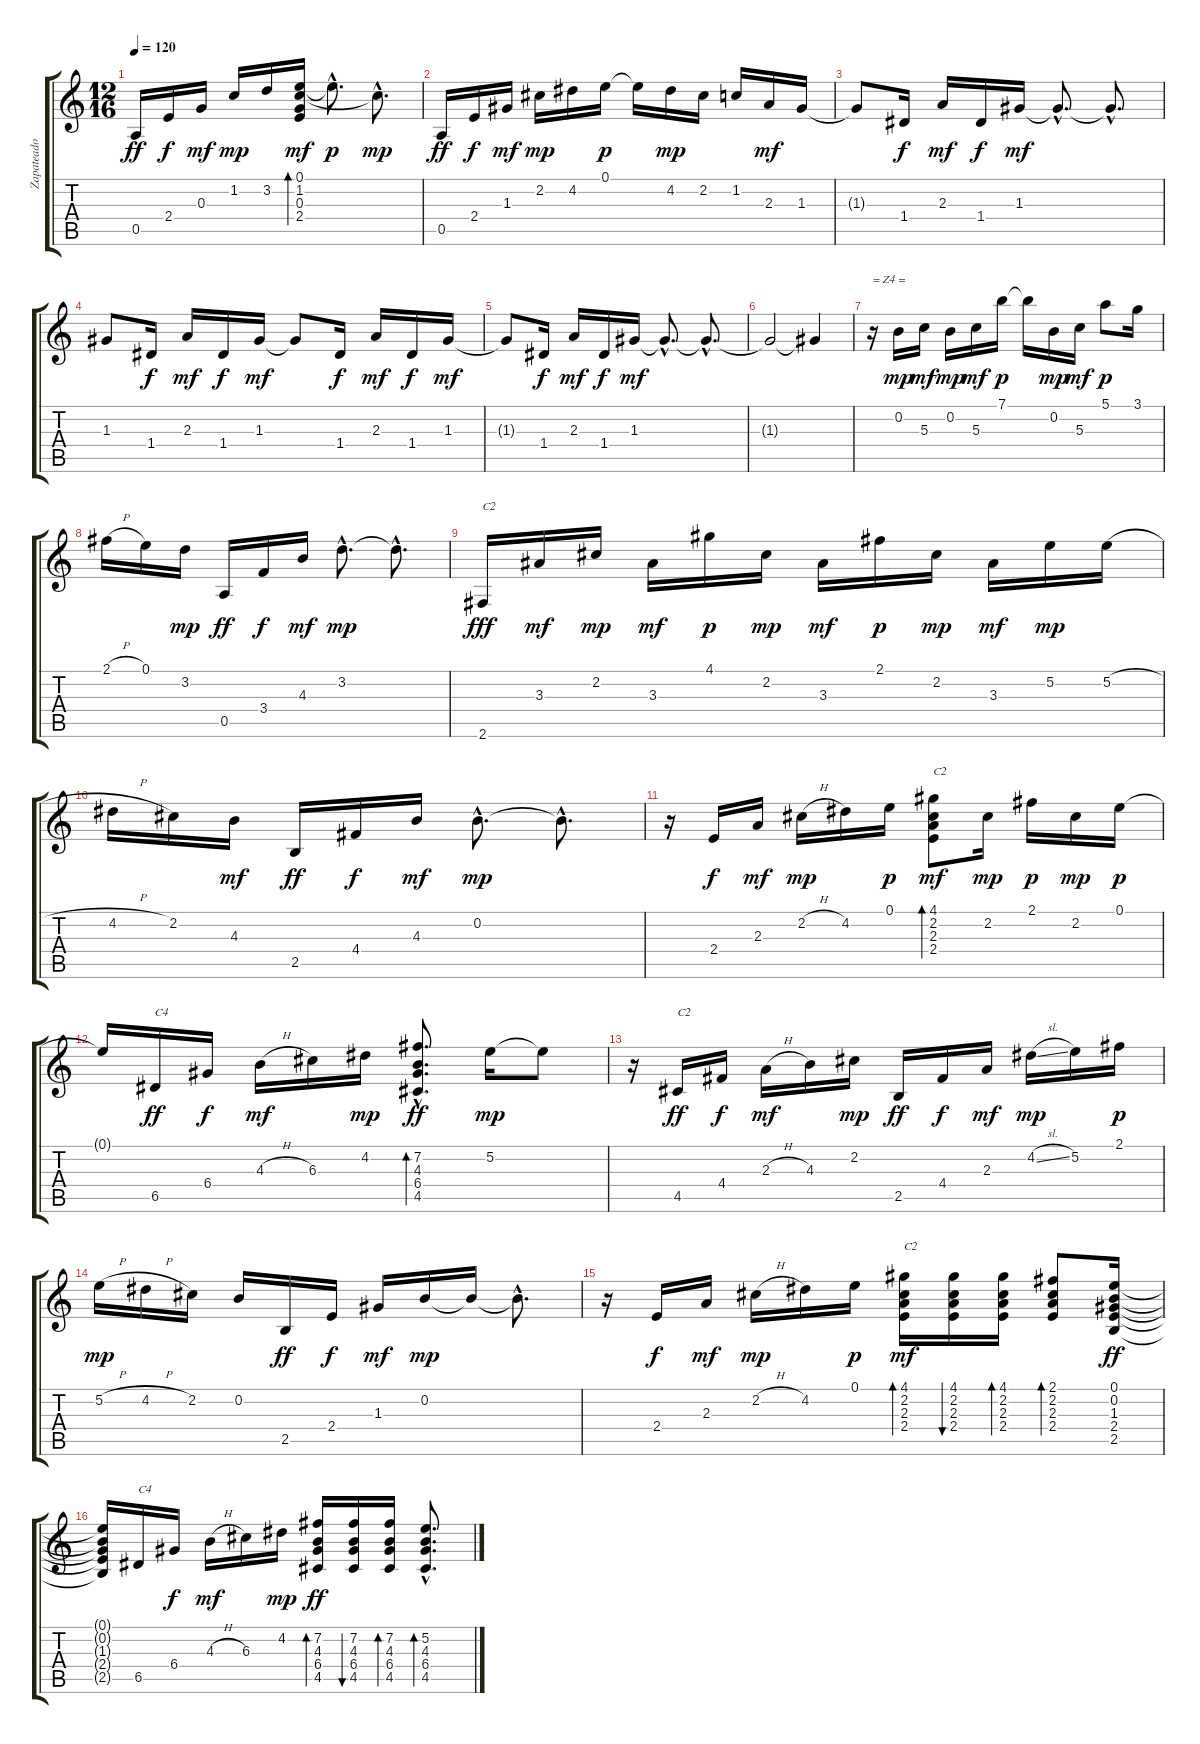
\track ("Zapateado" "Zapateado") {instrument acousticguitarnylon}
\staff {score tabs}
\tuning (E4 B3 G3 D3 A2 E2) {hide}
\ts (12 16)
\tempo 120
\clef g2
\ks c
0.5.16{dy ff} 2.4.16{dy f} 0.3.16{dy mf} 1.2.16{dy mp} 3.2.16 (0.1 1.2 0.3 2.4).16{bd 120 dy mf} 0.1{hac t}.8{d dy p} 1.2{hac t}.8{d dy mp} |
0.5.16{dy ff} 2.4.16{dy f} 1.3.16{dy mf} 2.2.16{dy mp} 4.2.16 0.1.16{dy p} 0.1{t}.16 4.2.16{dy mp} 2.2.16 1.2.16 2.3.16{dy mf} 1.3.16 |
1.3{t}.8 1.4.16{dy f} 2.3.16{dy mf} 1.4.16{dy f} 1.3.16{dy mf} 1.3{hac t}.8{d} 1.3{hac t}.8{d} |
1.3.8 1.4.16{dy f} 2.3.16{dy mf} 1.4.16{dy f} 1.3.16{dy mf} 1.3{t}.8 1.4.16{dy f} 2.3.16{dy mf} 1.4.16{dy f} 1.3.16{dy mf} |
1.3{t}.8 1.4.16{dy f} 2.3.16{dy mf} 1.4.16{dy f} 1.3.16{dy mf} 1.3{hac t}.8{d} 1.3{hac t}.8{d} |
1.3{t}.2 1.3{t}.4 |
r.16{txt "= Z4 ="} 0.2.16{dy mp} 5.3.16{dy mf} 0.2.16{dy mp} 5.3.16{dy mf} 7.1.16{dy p} 7.1{t}.16 0.2.16{dy mp} 5.3.16{dy mf} 5.1.8{dy p} 3.1.16 |
2.1{h}.16 0.1.16 3.2.16{dy mp} 0.5.16{dy ff} 3.4.16{dy f} 4.3.16{dy mf} 3.2{hac}.8{d dy mp} 3.2{hac t}.8{d} |
2.6.16{txt "C2" dy fff} 3.3.16{dy mf} 2.2.16{dy mp} 3.3.16{dy mf} 4.1.16{dy p} 2.2.16{dy mp} 3.3.16{dy mf} 2.1.16{dy p} 2.2.16{dy mp} 3.3.16{dy mf} 5.2.16{dy mp} 5.2{h}.16 |
4.2{h}.16 2.2.16 4.3.16{dy mf} 2.5.16{dy ff} 4.4.16{dy f} 4.3.16{dy mf} 0.2{hac}.8{d dy mp} 0.2{hac t}.8{d} |
r.16 2.4.16{dy f} 2.3.16{dy mf} 2.2{h}.16{dy mp} 4.2.16 0.1.16{dy p} (4.1 2.2 2.3 2.4).8{bd 120 txt "C2" dy mf} 2.2.16{dy mp} 2.1.16{dy p} 2.2.16{dy mp} 0.1.16{dy p} |
0.1{t}.16 6.5.16{txt "C4" dy ff} 6.4.16{dy f} 4.3{h}.16{dy mf} 6.3.16 4.2.16{dy mp} (7.2{hac} 4.3{hac} 6.4{hac} 4.5{hac}).8{d bd 120 dy ff} 5.2.16{dy mp} 5.2{t}.8 |
r.16 4.5.16{txt "C2" dy ff} 4.4.16{dy f} 2.3{h}.16{dy mf} 4.3.16 2.2.16{dy mp} 2.5.16{dy ff} 4.4.16{dy f} 2.3.16{dy mf} 4.2{sl}.16{dy mp} 5.2.16 2.1.16{dy p} |
5.2{h}.16{dy mp} 4.2{h}.16 2.2.16 0.2.16 2.5.16{dy ff} 2.4.16{dy f} 1.3.16{dy mf} 0.2.16{dy mp} 0.2{t}.16 0.2{hac t}.8{d} |
r.16 2.4.16{dy f} 2.3.16{dy mf} 2.2{h}.16{dy mp} 4.2.16 0.1.16{dy p} (4.1 2.2 2.3 2.4).16{bd 60 txt "C2" dy mf} (4.1 2.2 2.3 2.4).16{bu 60} (4.1 2.2 2.3 2.4).16{bd 60} (2.1 2.2 2.3 2.4).8{bd 60} (0.1 0.2 1.3 2.4 2.5).16{dy ff} |
(0.1{t} 0.2{t} 1.3{t} 2.4{t} 2.5{t}).16 6.5.16{txt "C4"} 6.4.16{dy f} 4.3{h}.16{dy mf} 6.3.16 4.2.16{dy mp} (7.2 4.3 6.4 4.5).16{bd 120 dy ff} (7.2 4.3 6.4 4.5).16{bu 60} (7.2 4.3 6.4 4.5).16{bd 60} (5.2{hac} 4.3{hac} 6.4{hac} 4.5{hac}).8{d bd 60}
